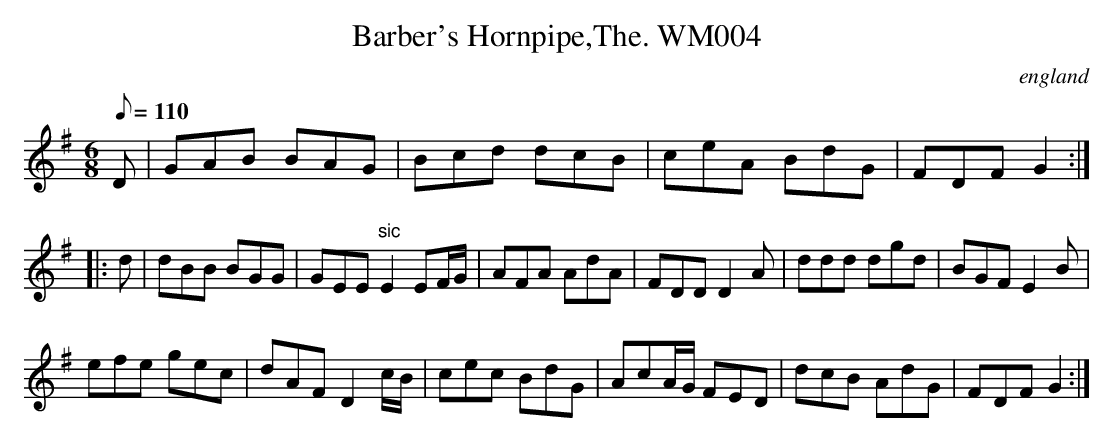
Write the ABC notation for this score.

X:1
T:Barber's Hornpipe,The. WM004
O:england
M:6/8
L:1/8
Q:110
K:G
D|GAB BAG|Bcd dcB|ceA BdG|FDF G2:|
|:d|dBB BGG|GEE"sic" E2EF/G/|AFA AdA|FDDD2A|ddd dgd|BGFE2B|
efe gec|dAFD2c/B/|cec BdG|AcA/G/ FED|dcB AdG|FDFG2:|]
